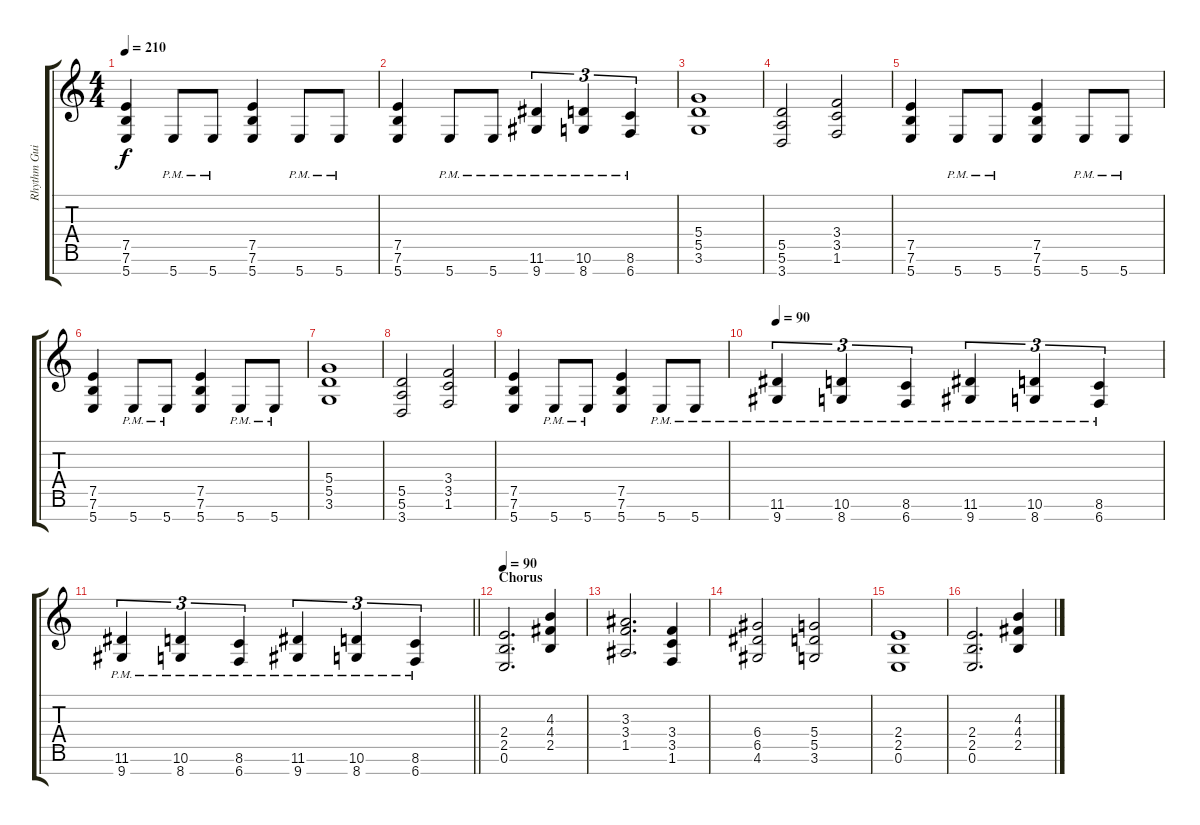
\track ("Rhythm Guitar (7string)" "Rhythm Gui") {instrument distortionguitar}
\staff {score tabs}
\tuning (E4 B3 G3 D3 A2 E2 B1) {hide}
\ts (4 4)
\tempo 210
\clef g2
\ks c
(7.5 7.6 5.7).4{dy f} 5.7{pm}.8 5.7{pm}.8 (7.5 7.6 5.7).4 5.7{pm}.8 5.7{pm}.8 |
(7.5 7.6 5.7).4 5.7{pm}.8 5.7{pm}.8 (11.6{pm} 9.7{pm}).4{tu (3 2)} (10.6{pm} 8.7{pm}).4{tu (3 2)} (8.6{pm} 6.7{pm}).4{tu (3 2)} |
(5.4 5.5 3.6).1 |
(5.5 5.6 3.7).2 (3.4 3.5 1.6).2 |
(7.5 7.6 5.7).4 5.7{pm}.8 5.7{pm}.8 (7.5 7.6 5.7).4 5.7{pm}.8 5.7{pm}.8 |
(7.5 7.6 5.7).4 5.7{pm}.8 5.7{pm}.8 (7.5 7.6 5.7).4 5.7{pm}.8 5.7{pm}.8 |
(5.4 5.5 3.6).1 |
(5.5 5.6 3.7).2 (3.4 3.5 1.6).2 |
(7.5 7.6 5.7).4 5.7{pm}.8 5.7{pm}.8 (7.5 7.6 5.7).4 5.7{pm}.8 5.7{pm}.8 |
\tempo 90
(11.6{pm} 9.7{pm}).4{tu (3 2)} (10.6{pm} 8.7{pm}).4{tu (3 2)} (8.6{pm} 6.7{pm}).4{tu (3 2)} (11.6{pm} 9.7{pm}).4{tu (3 2)} (10.6{pm} 8.7{pm}).4{tu (3 2)} (8.6{pm} 6.7{pm}).4{tu (3 2)} |
\barLineRight lightlight
(11.6{pm} 9.7{pm}).4{tu (3 2)} (10.6{pm} 8.7{pm}).4{tu (3 2)} (8.6{pm} 6.7{pm}).4{tu (3 2)} (11.6{pm} 9.7{pm}).4{tu (3 2)} (10.6{pm} 8.7{pm}).4{tu (3 2)} (8.6{pm} 6.7{pm}).4{tu (3 2)} |
\section ("" "Chorus")
\tempo 90
(2.4 2.5 0.6).2{d} (4.3 4.4 2.5).4 |
(3.3 3.4 1.5).2{d} (3.4 3.5 1.6).4 |
(6.4 6.5 4.6).2 (5.4 5.5 3.6).2 |
(2.4 2.5 0.6).1 |
(2.4 2.5 0.6).2{d} (4.3 4.4 2.5).4
